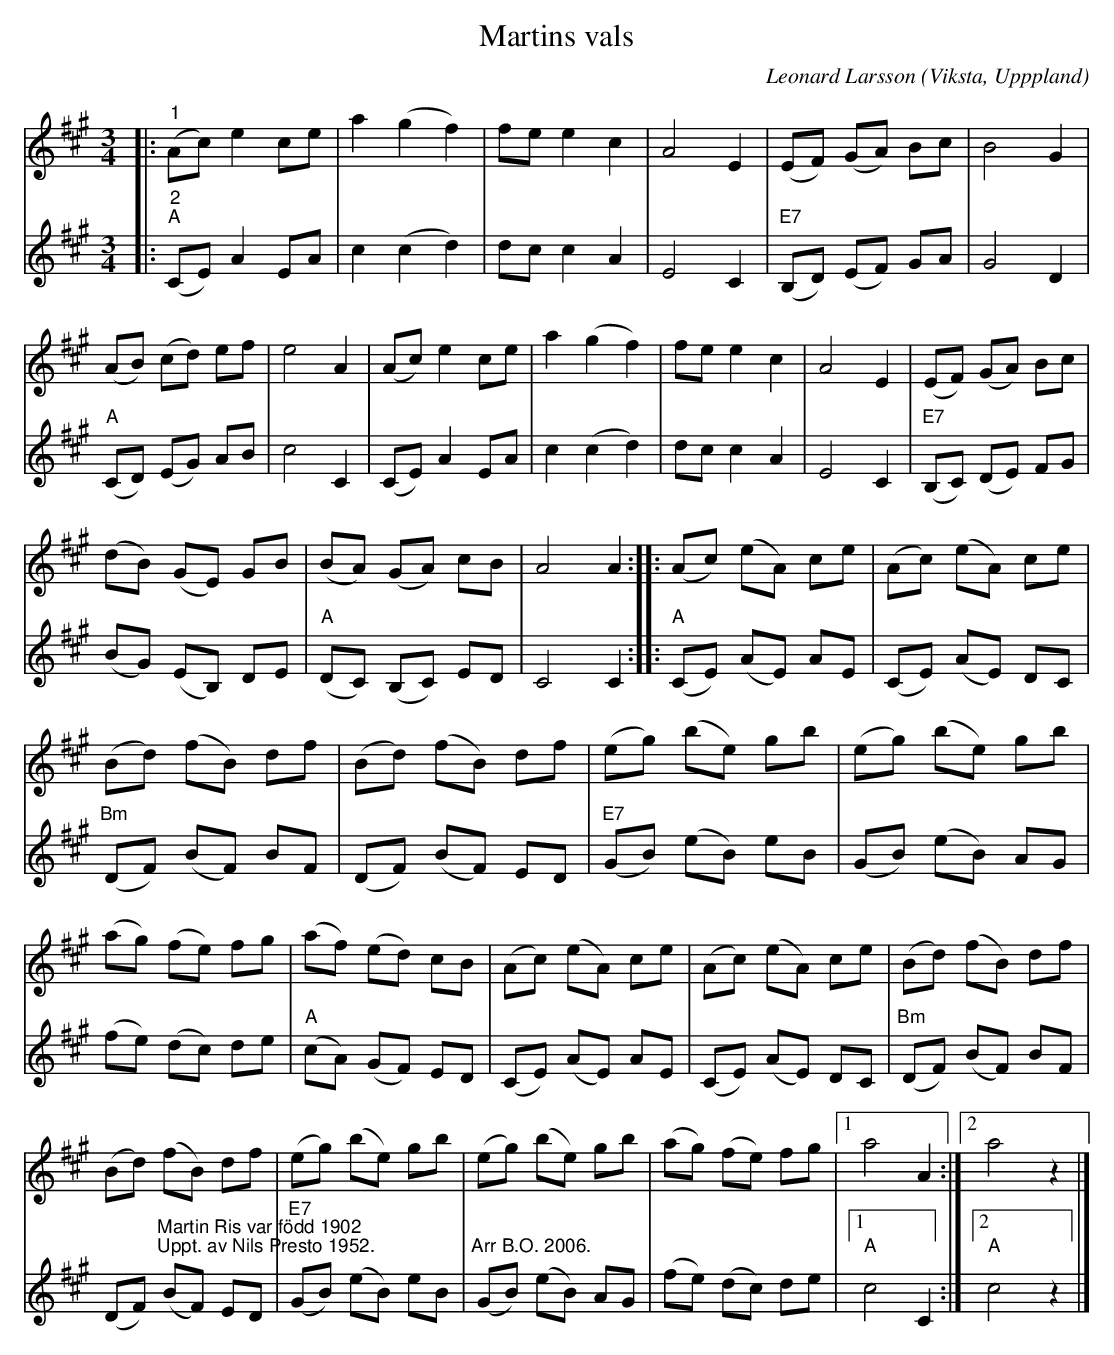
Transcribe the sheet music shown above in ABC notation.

X:1
T:Martins vals
C:Leonard Larsson
O:Viksta, Upppland
L:1/8
M:3/4
K:A
V:1
|:"^1" (Ac) e2 ce | a2 (g2 f2) | fe e2 c2 | A4 E2 | (EF) (GA) Bc | B4 G2 |
(AB) (cd) ef | e4 A2 | (Ac) e2 ce | a2 (g2 f2) | fe e2 c2 | A4 E2 | (EF) (GA) Bc |
(dB) (GE) GB | (BA) (GA) cB | A4 A2 :: (Ac) (eA) ce | (Ac) (eA) ce |
(Bd) (fB) df | (Bd) (fB) df | (eg) (be) gb | (eg) (be) gb |
(ag) (fe) fg | (af) (ed) cB | (Ac) (eA) ce | (Ac) (eA) ce | (Bd) (fB) df |
(Bd) (fB) df | (eg) (be) gb | (eg) (be) gb | (ag) (fe) fg |1 a4 A2 :|2 a4 z2 |]
V:2
|:"^2""A" (CE) A2 EA | c2 (c2 d2) | dc c2 A2 | E4 C2 |"E7" (B,D) (EF) GA | G4 D2 |
"A" (CD) (EG) AB | c4 C2 | (CE) A2 EA | c2 (c2 d2) | dc c2 A2 | E4 C2 |"E7" (B,C) (DE) FG |
(BG) (EB,) DE |"A" (DC) (B,C) ED | C4 C2 :: "A" (CE) (AE) AE | (CE) (AE) DC |"Bm" (DF) (BF) BF |
(DF) (BF) ED |"E7" (GB) (eB) eB | (GB) (eB) AG | (fe) (dc) de |"A" (cA) (GF) ED | (CE) (AE) AE |
(CE) (AE) DC |"Bm" (DF) (BF) BF | (DF)"^Martin Ris var född 1902""^Uppt. av Nils Presto 1952." (BF) ED |
"E7" (GB) (eB) eB | "^Arr B.O. 2006." (GB) (eB) AG | (fe) (dc) de |1"A" c4 C2 :|2"A" c4 z2 |]
